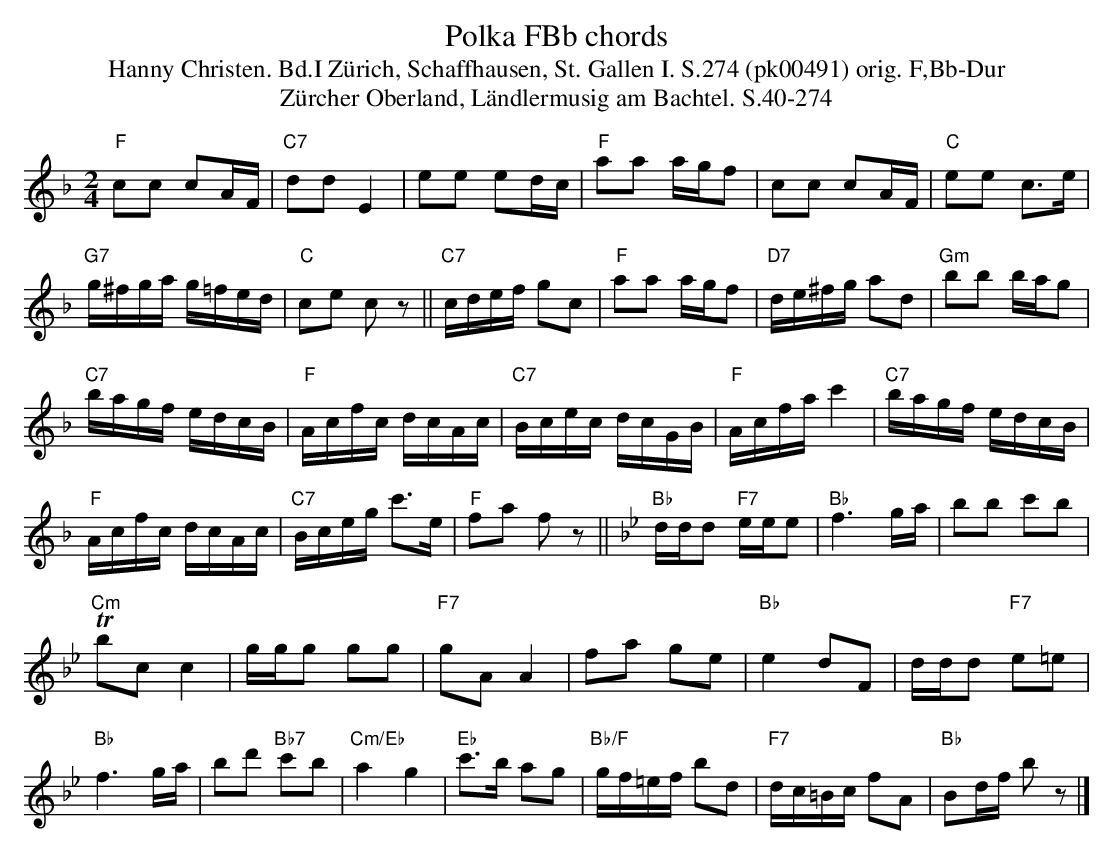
X:1
T: Polka FBb chords
T:Hanny Christen. Bd.I Zürich, Schaffhausen, St. Gallen I. S.274 (pk00491) orig. F,Bb-Dur
T: Z\"urcher Oberland, L\"andlermusig am Bachtel. S.40-274
M:2/4
L:1/16
K:F %%MIDI gchordon
"F"c2c2 c2AF | "C7"d2d2E4 | e2e2 e2dc | "F"a2a2 agf2 | c2c2 c2AF | "C"e2e2 c3e |
"G7"g^fga g=fed | "C"c2e2 c2z2 || "C7"cdef g2c2 | "F"a2a2 agf2 | "D7"de^fg a2d2 | "Gm"b2b2 bag2 |
"C7"bagf edcB | "F"Acfc dcAc | "C7"Bcec dcGB | "F"Acfa c'4 | "C7"bagf edcB |
"F"Acfc dcAc | "C7"Bceg c'3e |  "F"f2a2 f2z2 || [K:Bb] "Bb"ddd2 "F7"eee2 | "Bb"f6ga | b2b2 c'2b2 |
"Cm"Tb2c2c4 | ggg2 g2g2 | "F7"g2A2A4 | f2a2 g2e2 | "Bb"e4 d2F2 | ddd2 "F7"e2=e2 |
"Bb"f6ga | b2d'2 "Bb7"c'2b2 | "Cm/Eb"a4g4 | "Eb"c'3b a2g2 | "Bb/F"gf=ef b2d2 | "F7"dc=Bc f2A2 |  "Bb"B2df b2z2 |]
